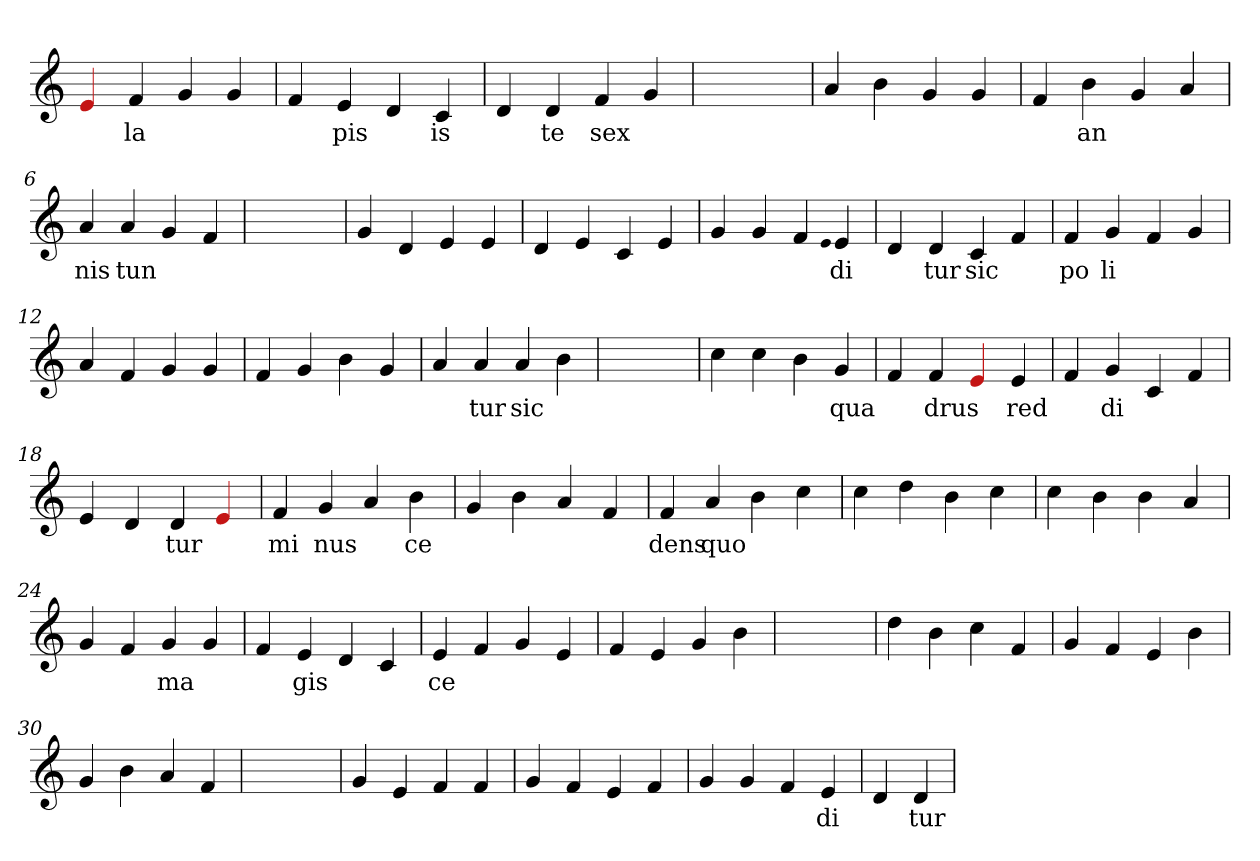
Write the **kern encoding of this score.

**kern	**text
*part1	*part1
*staff1	*staff1
*clefG2	*
=1	=1
4Re	.
4f	la
4g	.
4g	.
=2	=2
4f	.
4e	pis
4d	.
4c	is
=3	=3
4d	.
4d	te
4f	sex
4g	.
=4	=4
1ryy	.
=4	=4
4a	.
4b	.
4g	.
4g	.
=5	=5
4f	.
4b	an
4g	.
4a	.
=6	=6
4a	nis
4a	tun
4g	.
4f	.
=7	=7
1ryy	.
=7	=7
4g	.
4d	.
4e	.
4e	.
=8	=8
4d	.
4e	.
4c	.
4e	.
=9	=9
4g	.
4g	.
4f	.
qqe	.
4e	di
=10	=10
4d	.
4d	tur
4c	sic
4f	.
=11	=11
4f	po
4g	li
4f	.
4g	.
=12	=12
4a	.
4f	.
4g	.
4g	.
=13	=13
4f	.
4g	.
4b	.
4g	.
=14	=14
4a	.
4a	tur
4a	sic
4b	.
=15	=15
1ryy	.
=15	=15
4cc	.
4cc	.
4b	.
4g	qua
=16	=16
4f	.
4f	drus
4Re	.
4e	red
=17	=17
4f	.
4g	di
4c	.
4f	.
=18	=18
4e	.
4d	.
4d	tur
4Re	.
=19	=19
4f	mi
4g	nus
4a	.
4b	ce
=20	=20
4g	.
4b	.
4a	.
4f	.
=21	=21
4f	dens
4a	quo
4b	.
4cc	.
=22	=22
4cc	.
4dd	.
4b	.
4cc	.
=23	=23
4cc	.
4b	.
4b	.
4a	.
=24	=24
4g	.
4f	.
4g	ma
4g	.
=25	=25
4f	.
4e	gis
4d	.
4c	.
=26	=26
4e	ce
4f	.
4g	.
4e	.
=27	=27
4f	.
4e	.
4g	.
4b	.
=28	=28
1ryy	.
=28	=28
4dd	.
4b	.
4cc	.
4f	.
=29	=29
4g	.
4f	.
4e	.
4b	.
=30	=30
4g	.
4b	.
4a	.
4f	.
=31	=31
1ryy	.
=31	=31
4g	.
4e	.
4f	.
4f	.
=32	=32
4g	.
4f	.
4e	.
4f	.
=33	=33
4g	.
4g	.
4f	.
4e	di
=34	=34
4d	.
4d	tur
=	=
*-	*-
